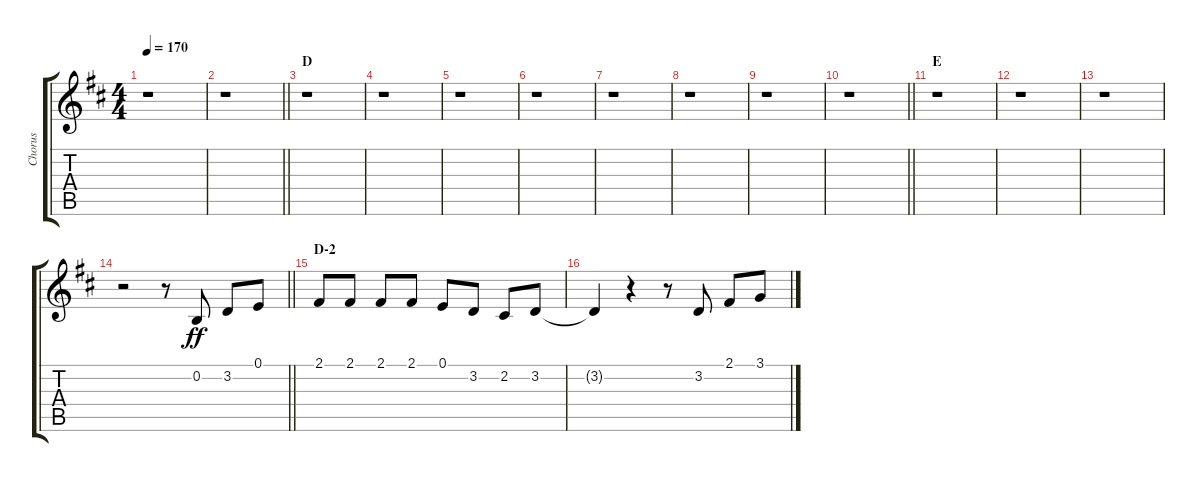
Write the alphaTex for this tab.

\track ("Chorus" "Chorus") {instrument voiceoohs}
\staff {score tabs}
\tuning (E4 B3 G3 D3 A2 E2) {hide}
\ts (4 4)
\tempo 170
\clef g2
\ks d
r.1{dy ff} |
\barLineRight lightlight
r.1 |
\section ("" "D")
r.1 |
r.1 |
r.1 |
r.1 |
r.1 |
r.1 |
r.1 |
\barLineRight lightlight
r.1 |
\section ("" "E")
r.1 |
r.1 |
r.1 |
\barLineRight lightlight
r.2 r.8 0.2.8 3.2.8 0.1.8 |
\section ("" "D-2")
2.1.8 2.1.8 2.1.8 2.1.8 0.1.8 3.2.8 2.2.8 3.2.8 |
3.2{t}.4 r.4 r.8 3.2.8 2.1.8 3.1.8
